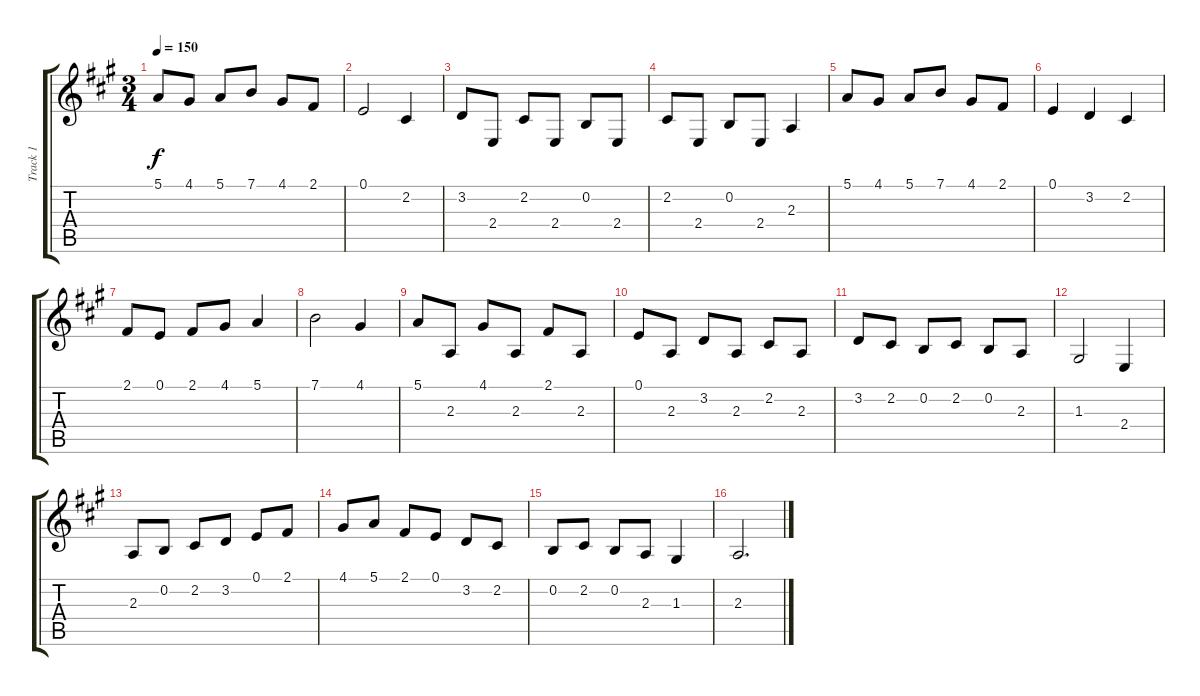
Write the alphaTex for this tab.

\track ("Track 1" "Track 1") {instrument stringensemble1}
\staff {score tabs}
\tuning (E4 B3 G3 D3 A2 E2) {hide}
\ts (3 4)
\tempo 150
\clef g2
\ks a
5.1.8{dy f} 4.1.8 5.1.8 7.1.8 4.1.8 2.1.8 |
0.1.2 2.2.4 |
3.2.8 2.4.8 2.2.8 2.4.8 0.2.8 2.4.8 |
2.2.8 2.4.8 0.2.8 2.4.8 2.3.4 |
5.1.8 4.1.8 5.1.8 7.1.8 4.1.8 2.1.8 |
0.1.4 3.2.4 2.2.4 |
2.1.8 0.1.8 2.1.8 4.1.8 5.1.4 |
7.1.2 4.1.4 |
5.1.8 2.3.8 4.1.8 2.3.8 2.1.8 2.3.8 |
0.1.8 2.3.8 3.2.8 2.3.8 2.2.8 2.3.8 |
3.2.8 2.2.8 0.2.8 2.2.8 0.2.8{beam Up} 2.3.8{beam Up} |
1.3.2 2.4.4 |
2.3.8 0.2.8 2.2.8 3.2.8 0.1.8 2.1.8 |
4.1.8 5.1.8 2.1.8 0.1.8 3.2.8 2.2.8 |
0.2.8 2.2.8 0.2.8{beam Up} 2.3.8{beam Up} 1.3.4 |
2.3.2{d}
